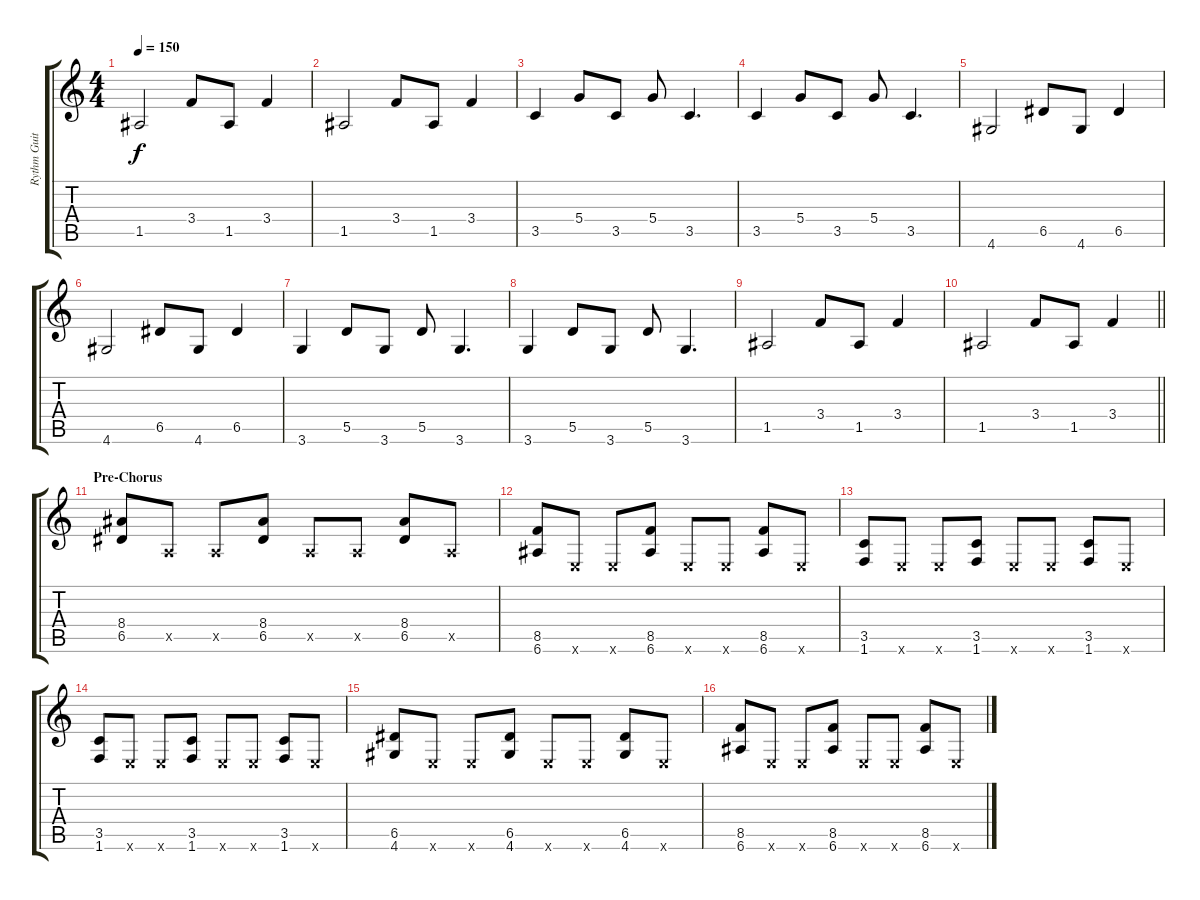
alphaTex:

\track ("Rythm Guitar" "Rythm Guit") {instrument distortionguitar}
\staff {score tabs}
\tuning (E4 B3 G3 D3 A2 E2) {hide}
\ts (4 4)
\tempo 150
\clef g2
\ks c
1.5.2{dy f} 3.4.8 1.5.8 3.4.4 |
1.5.2 3.4.8 1.5.8 3.4.4 |
3.5.4 5.4.8 3.5.8 5.4.8 3.5.4{d} |
3.5.4 5.4.8 3.5.8 5.4.8 3.5.4{d} |
4.6.2 6.5.8 4.6.8 6.5.4 |
4.6.2 6.5.8 4.6.8 6.5.4 |
3.6.4 5.5.8 3.6.8 5.5.8 3.6.4{d} |
3.6.4 5.5.8 3.6.8 5.5.8 3.6.4{d} |
1.5.2 3.4.8 1.5.8 3.4.4 |
\barLineRight lightlight
1.5.2 3.4.8 1.5.8 3.4.4 |
\section ("" "Pre-Chorus")
(8.4 6.5).8{instrument distortionguitar} 0.5{x}.8 0.5{x}.8 (8.4 6.5).8 0.5{x}.8 0.5{x}.8 (8.4 6.5).8 0.5{x}.8 |
(8.5 6.6).8 0.6{x}.8 0.6{x}.8 (8.5 6.6).8 0.6{x}.8 0.6{x}.8 (8.5 6.6).8 0.6{x}.8 |
(3.5 1.6).8 0.6{x}.8 0.6{x}.8 (3.5 1.6).8 0.6{x}.8 0.6{x}.8 (3.5 1.6).8 0.6{x}.8 |
(3.5 1.6).8 0.6{x}.8 0.6{x}.8 (3.5 1.6).8 0.6{x}.8 0.6{x}.8 (3.5 1.6).8 0.6{x}.8 |
(6.5 4.6).8 0.6{x}.8 0.6{x}.8 (6.5 4.6).8 0.6{x}.8 0.6{x}.8 (6.5 4.6).8 0.6{x}.8 |
(8.5 6.6).8 0.6{x}.8 0.6{x}.8 (8.5 6.6).8 0.6{x}.8 0.6{x}.8 (8.5 6.6).8 0.6{x}.8
